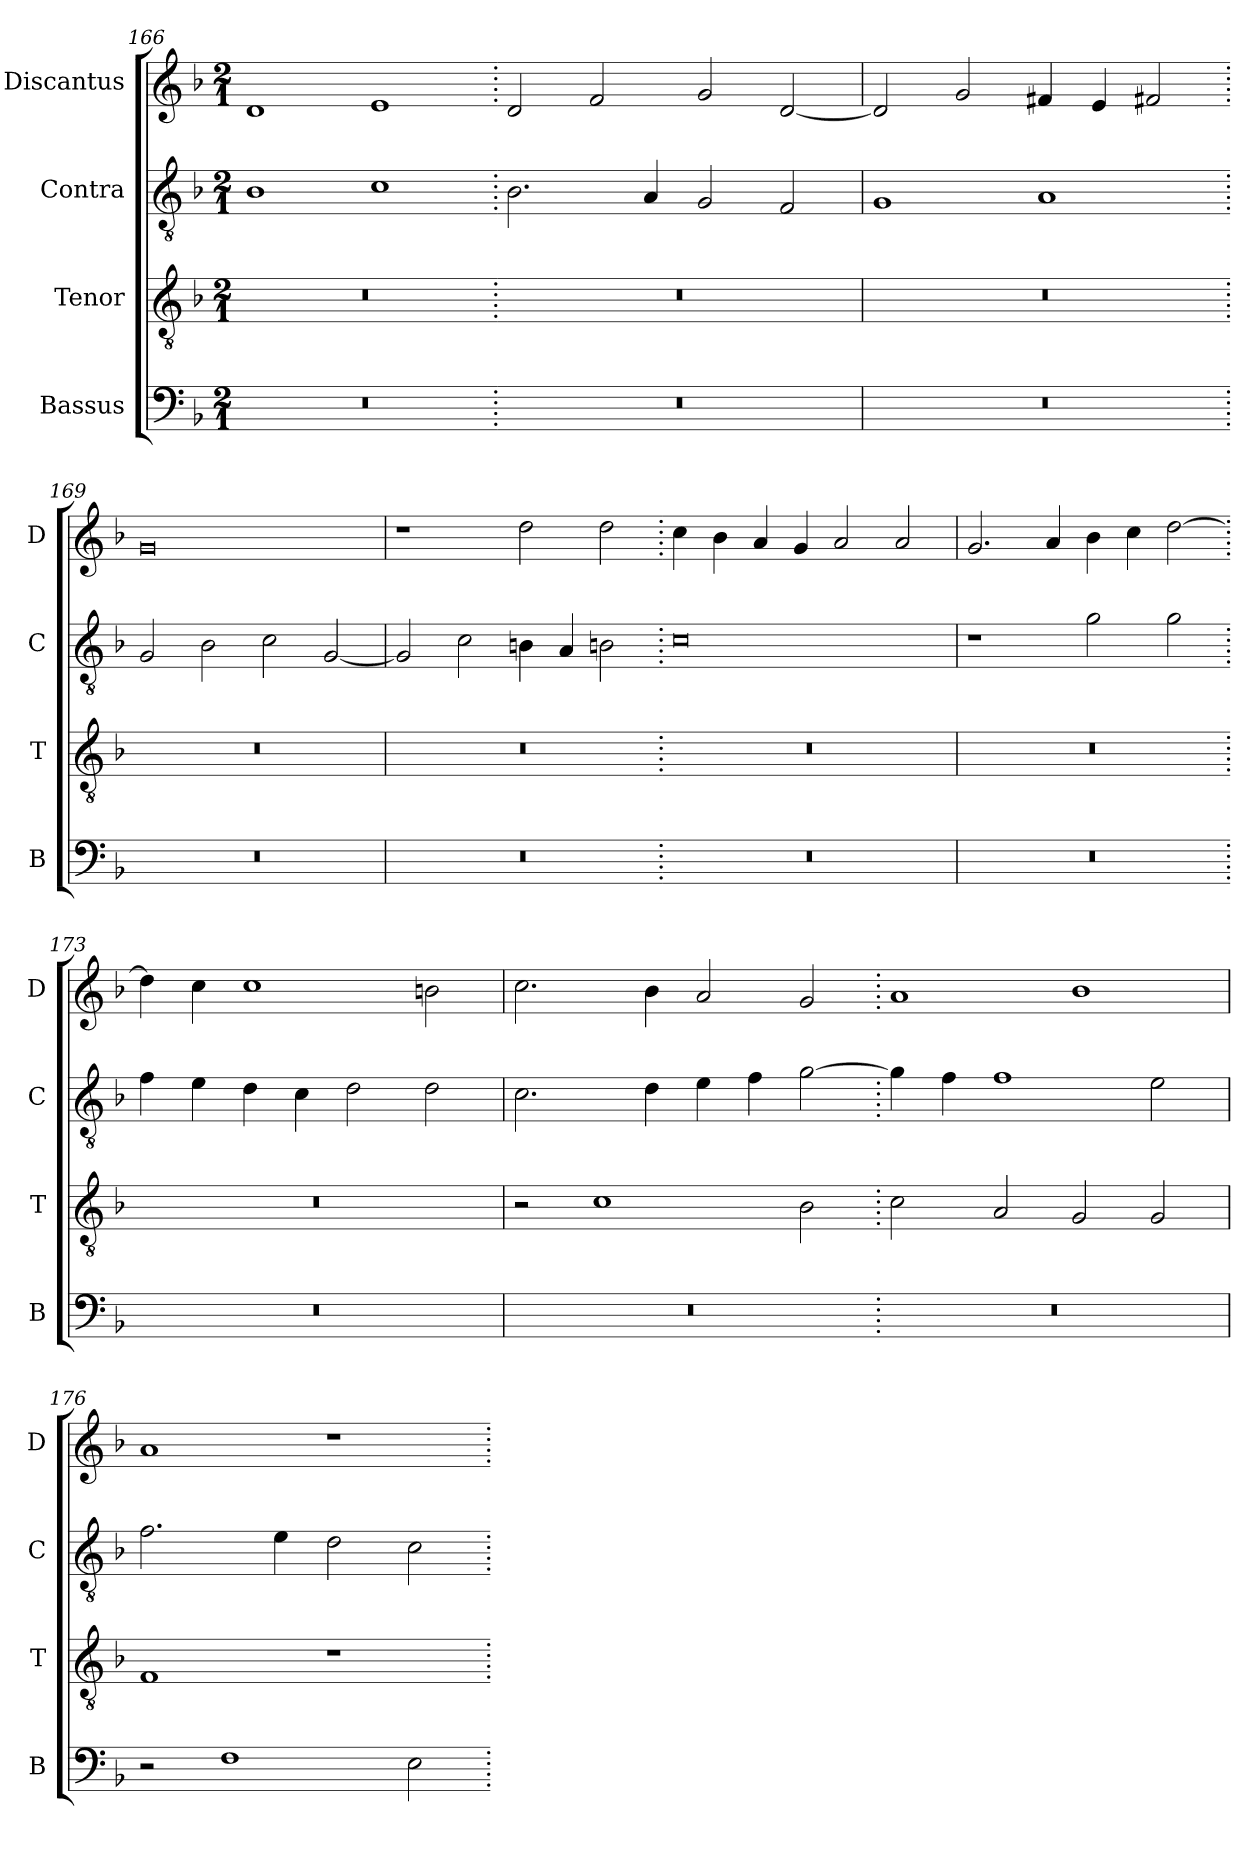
**kern	**kern	**kern	**kern
*part4	*part3	*part2	*part1
*staff4	*staff3	*staff2	*staff1
*I"Bassus	*I"Tenor	*I"Contra	*I"Discantus
*I'B	*I'T	*I'C	*I'D
*clefF4	*clefGv2	*clefGv2	*clefG2
*k[b-]	*k[b-]	*k[b-]	*k[b-]
*M2/1	*M2/1	*M2/1	*M2/1
=166	=166	=166	=166
0r	0r	1B-	1d
.	.	1c	1e
=167.	=167.	=167.	=167.
0r	0r	2.B-\	2d/
.	.	.	2f/
.	.	4A/	.
.	.	2G/	2g/
.	.	2F/	[2d/
=168	=168	=168	=168
0r	0r	1G	2d/]
.	.	.	2g/
.	.	1A	4f#X/
.	.	.	4e/
.	.	.	2f#X/
=169.	=169.	=169.	=169.
0r	0r	2G/	0g
.	.	2B-\	.
.	.	2c\	.
.	.	[2G/	.
=170	=170	=170	=170
0r	0r	2G/]	1r
.	.	2c\	.
.	.	4Bn\	2dd\
.	.	4A/	.
.	.	2Bn\	2dd\
=171.	=171.	=171.	=171.
0r	0r	0c	4cc\
.	.	.	4b-\
.	.	.	4a/
.	.	.	4g/
.	.	.	2a/
.	.	.	2a/
=172	=172	=172	=172
0r	0r	1r	2.g/
.	.	.	4a/
.	.	2g\	4b-\
.	.	.	4cc\
.	.	2g\	[2dd\
=173.	=173.	=173.	=173.
0r	0r	4f\	4dd\]
.	.	4e\	4cc\
.	.	4d\	1cc
.	.	4c\	.
.	.	2d\	.
.	.	2d\	2bn\
=174	=174	=174	=174
0r	2r	2.c\	2.cc\
.	1c	.	.
.	.	4d\	4b-\
.	.	4e\	2a/
.	.	4f\	.
.	2B-\	[2g\	2g/
=175.	=175.	=175.	=175.
0r	2c\	4g\]	1a
.	.	4f\	.
.	2A/	1f	.
.	2G/	.	1b-
.	2G/	2e\	.
=176	=176	=176	=176
2r	1F	2.f\	1a
1F	.	.	.
.	.	4e\	.
.	1r	2d\	1r
2E\	.	2c\	.
=.	=.	=.	=.
*-	*-	*-	*-
